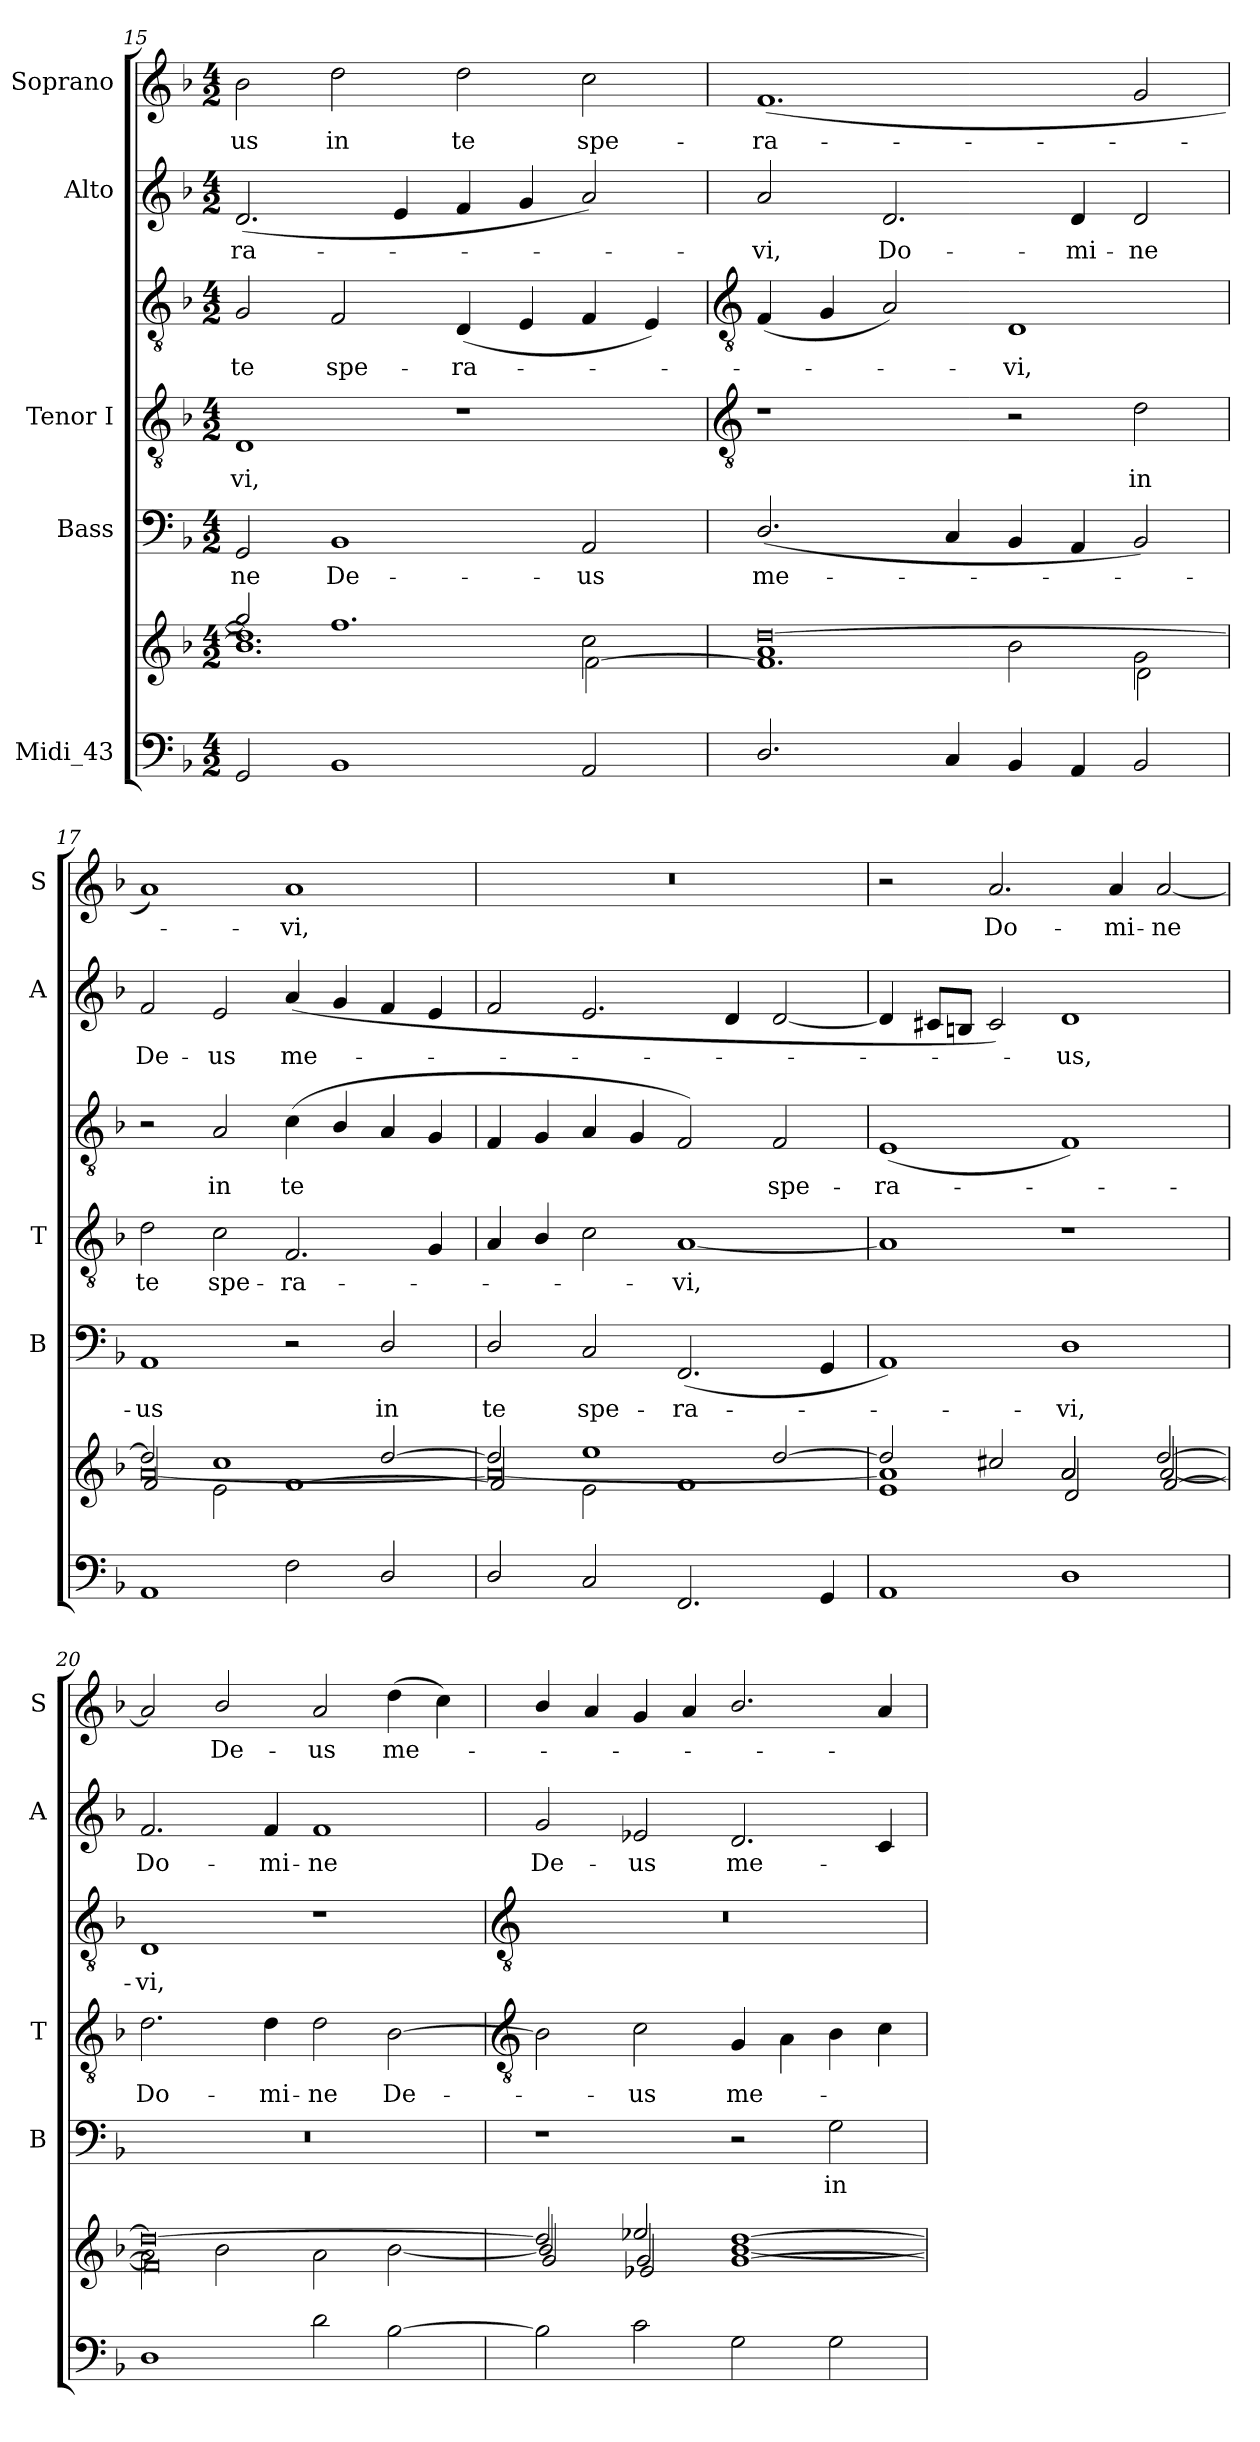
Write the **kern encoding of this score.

**kern	**kern	**kern	**text	**kern	**text	**kern	**text	**kern	**text	**kern	**text
*part5	*part5	*part4	*part4	*part3	*part3	*part3	*part3	*part2	*part2	*part1	*part1
*staff7	*staff6	*staff5	*staff5	*staff4	*staff4	*staff3	*staff3	*staff2	*staff2	*staff1	*staff1
*I"Midi_43	*	*I"Bass	*	*I"Tenor I	*	*	*	*I"Alto	*	*I"Soprano	*
*	*	*I'B	*	*I'T	*	*	*	*I'A	*	*I'S	*
*clefF4	*clefG2	*clefF4	*	*clefGv2	*	*clefGv2	*	*clefG2	*	*clefG2	*
*k[b-]	*k[b-]	*k[b-]	*	*k[b-]	*	*k[b-]	*	*k[b-]	*	*k[b-]	*
*F:	*F:	*F:	*	*F:	*	*F:	*	*F:	*	*F:	*
*M4/2	*M4/2	*M4/2	*	*M4/2	*	*M4/2	*	*M4/2	*	*M4/2	*
=15	=15	=15	=15	=15	=15	=15	=15	=15	=15	=15	=15
*	*^	*	*	*	*	*	*	*	*	*	*
*	*	*^	*	*	*	*	*	*	*	*	*	*
!	!	!	!	!	!LO:LY:b	!	!LO:LY:b	!	!LO:LY:b	!	!LO:LY:b	!	!LO:LY:b
2GG	2gg/]	1.dd\]	1.b-\]	2GG	-ne	1D	vi,	2G	-te	(<2.d	-ra-	2b-	us
!	!	!	!	!	!LO:LY:b	!	!	!	!LO:LY:b	!	!	!	!LO:LY:b
1BB-	1.ff/	.	.	1BB-	De-	.	.	2F	spe-	.	.	2dd	in
.	.	.	.	.	.	.	.	.	.	4e	.	.	.
!	!	!	!	!	!	!	!	!	!LO:LY:b	!	!	!	!LO:LY:b
.	.	.	.	.	.	1r	.	(<4D	-ra-	4f	.	2dd	te
.	.	.	.	.	.	.	.	4E	.	4g	.	.	.
!	!	!	!	!	!LO:LY:b	!	!	!	!	!	!	!	!LO:LY:b
2AA	.	2cc\	[2f\	2AA	-us	.	.	4F	.	2a)	.	2cc	spe-
.	.	.	.	.	.	.	.	4E)	.	.	.	.	.
!!LO:LB:g=z
=16	=16	=16	=16	=16	=16	=16	=16	=16	=16	=16	=16	=16	=16
*	*	*	*	*	*	*clefGv2	*	*clefGv2	*	*	*	*	*
!	!	!	!	!	!LO:LY:b	!	!	!	!	!	!LO:LY:b	!	!LO:LY:b
2.D/	[0dd/	1a\	1.f\]	(<2.D/	me-	1r	.	(<4F	.	2a	vi,	(<1.f	-ra-
.	.	.	.	.	.	.	.	4G	.	.	.	.	.
!	!	!	!	!	!	!	!	!	!	!	!LO:LY:b	!	!
.	.	.	.	.	.	.	.	2A)	.	2.d	Do-	.	.
4C	.	.	.	4C	.	.	.	.	.	.	.	.	.
!	!	!	!	!	!	!	!	!	!LO:LY:b	!	!	!	!
4BB-	.	2b-\	.	4BB-	.	2r	.	1D	vi,	.	.	.	.
!	!	!	!	!	!	!	!	!	!	!	!LO:LY:b	!	!
4AA	.	.	.	4AA	.	.	.	.	.	4d	-mi-	.	.
!	!	!	!	!	!	!	!LO:LY:b	!	!	!	!LO:LY:b	!	!
2BB-	.	2g\	2d\	2BB-)	.	2d	in	.	.	2d	-ne	2g	.
=17	=17	=17	=17	=17	=17	=17	=17	=17	=17	=17	=17	=17	=17
!	!	!	!	!	!LO:LY:b	!	!LO:LY:b	!	!	!	!LO:LY:b	!	!
1AA	2dd/]	[0a\	2f/	1AA	us	2d	te	2r	.	2f	De-	1a)	.
!	!	!	!	!	!	!	!LO:LY:b	!	!LO:LY:b	!	!LO:LY:b	!	!
.	1cc/	.	2e\	.	.	2c	spe-	2A	in	2e	-us	.	.
!	!	!	!	!	!	!	!LO:LY:b	!	!LO:LY:b	!	!LO:LY:b	!	!LO:LY:b
2F	.	.	[1f\	2r	.	2.F	-ra-	(<4c	te	(<4a	me-	1a	vi,
.	.	.	.	.	.	.	.	4B-/	.	4g	.	.	.
!	!	!	!	!	!LO:LY:b	!	!	!	!	!	!	!	!
2D/	[2dd/	.	.	2D/	in	.	.	4A	.	4f	.	.	.
.	.	.	.	.	.	4G	.	4G	.	4e	.	.	.
=18	=18	=18	=18	=18	=18	=18	=18	=18	=18	=18	=18	=18	=18
!	!	!	!	!	!LO:LY:b	!	!	!	!	!	!	!	!
2D/	2dd/]	0a\_	2f/]	2D/	te	4A	.	4F	.	2f	.	0r	.
.	.	.	.	.	.	4B-/	.	4G	.	.	.	.	.
!	!	!	!	!	!LO:LY:b	!	!	!	!	!	!	!	!
2C	1ee/	.	2e\	2C	spe-	2c	.	4A	.	2.e	.	.	.
.	.	.	.	.	.	.	.	4G	.	.	.	.	.
!	!	!	!	!	!LO:LY:b	!	!LO:LY:b	!	!	!	!	!	!
2.FF	.	.	1f\	(<2.FF	-ra-	[1A	-vi,	2F)	.	.	.	.	.
.	.	.	.	.	.	.	.	.	.	4d	.	.	.
!	!	!	!	!	!	!	!	!	!LO:LY:b	!	!	!	!
.	[2dd/	.	.	.	.	.	.	2F	spe-	[2d	.	.	.
4GG	.	.	.	4GG	.	.	.	.	.	.	.	.	.
=19	=19	=19	=19	=19	=19	=19	=19	=19	=19	=19	=19	=19	=19
!	!	!	!	!	!	!	!	!	!LO:LY:b	!	!	!	!
1AA	2dd/]	1a\]	1e\	1AA)	.	1A]	.	(<1E	ra-	4d]	.	2r	.
.	.	.	.	.	.	.	.	.	.	8c#XL	.	.	.
.	.	.	.	.	.	.	.	.	.	8BnJ	.	.	.
!	!	!	!	!	!	!	!	!	!	!	!	!	!LO:LY:b
.	2cc#X/	.	.	.	.	.	.	.	.	2c#)	.	2.a	Do-
!	!	!	!	!	!LO:LY:b	!	!	!	!	!	!LO:LY:b	!	!
1D	2a/	2a/	2d/	1D	vi,	1r	.	1F)	.	1d	us,	.	.
!	!	!	!	!	!	!	!	!	!	!	!	!	!LO:LY:b
.	.	.	.	.	.	.	.	.	.	.	.	4a	-mi-
!	!	!	!	!	!	!	!	!	!	!	!	!	!LO:LY:b
.	[2dd/	[2a/	[2f/	.	.	.	.	.	.	.	.	[2a	-ne
=20	=20	=20	=20	=20	=20	=20	=20	=20	=20	=20	=20	=20	=20
!	!	!	!	!	!	!	!LO:LY:b	!	!LO:LY:b	!	!LO:LY:b	!	!
1D	0dd/_	2a\]	0f\]	0r	.	2.d	Do-	1D	vi,	2.f	Do-	2a]	.
!	!	!	!	!	!	!	!	!	!	!	!	!	!LO:LY:b
.	.	2b-\	.	.	.	.	.	.	.	.	.	2b-/	De-
!	!	!	!	!	!	!	!LO:LY:b	!	!	!	!LO:LY:b	!	!
.	.	.	.	.	.	4d	-mi-	.	.	4f	-mi-	.	.
!	!	!	!	!	!	!	!LO:LY:b	!	!	!	!LO:LY:b	!	!LO:LY:b
2d	.	2a\	.	.	.	2d	-ne	1r	.	1f	-ne	2a	-us
!	!	!	!	!	!	!	!LO:LY:b	!	!	!	!	!	!LO:LY:b
[2B-	.	[2b-\	.	.	.	[2B-	De-	.	.	.	.	(>4dd	me-
.	.	.	.	.	.	.	.	.	.	.	.	4cc\)	.
!!LO:LB:g=z
=21	=21	=21	=21	=21	=21	=21	=21	=21	=21	=21	=21	=21	=21
*	*	*	*	*	*	*clefGv2	*	*clefGv2	*	*	*	*	*
!	!	!	!	!	!	!	!	!	!	!	!LO:LY:b	!	!
2B-]	2dd/]	2b-/]	2g/	1r	.	2B-]	.	0r	.	2g	De-	4b-/	.
.	.	.	.	.	.	.	.	.	.	.	.	4a	.
!	!	!	!	!	!	!	!LO:LY:b	!	!	!	!LO:LY:b	!	!
2c	2ee-X/	2g/	2e-X/	.	.	2c	us	.	.	2e-X	-us	4g	.
.	.	.	.	.	.	.	.	.	.	.	.	4a	.
!	!	!	!	!	!	!	!LO:LY:b	!	!	!	!LO:LY:b	!	!
2G	[1dd/	[1b-\	[1g\	2r	.	4G	me-	.	.	2.d	me-	2.b-/	.
.	.	.	.	.	.	4A\	.	.	.	.	.	.	.
!	!	!	!	!	!LO:LY:b	!	!	!	!	!	!	!	!
2G	.	.	.	2G	in	4B-	.	.	.	.	.	.	.
.	.	.	.	.	.	4c	.	.	.	4c	.	4a	.
*	*v	*v	*v	*	*	*	*	*	*	*	*	*	*
=	=	=	=	=	=	=	=	=	=	=	=
*-	*-	*-	*-	*-	*-	*-	*-	*-	*-	*-	*-
